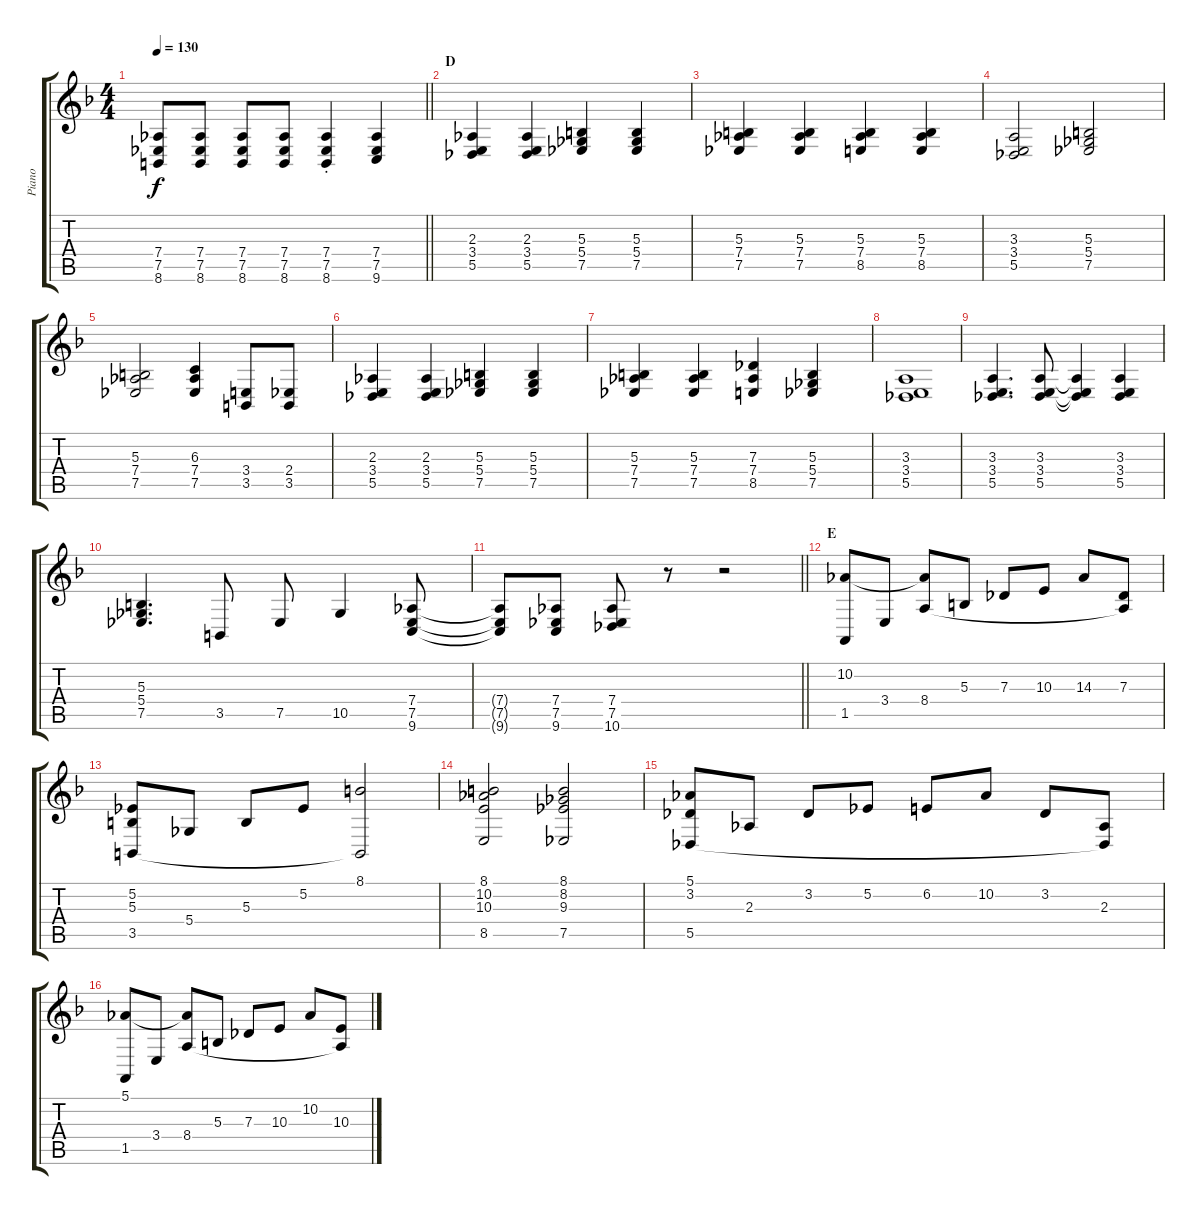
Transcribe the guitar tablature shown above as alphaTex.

\track ("Piano" "Piano") {instrument brightacousticpiano}
\staff {score tabs}
\tuning (Eb4 Bb3 Gb3 Db3 Ab2 Eb2) {hide}
\ts (4 4)
\tempo 130
\clef g2
\barLineRight lightlight
\ks f
(7.4{t} 7.5{t} 8.6{t}).8{dy f} (7.4 7.5 8.6).8 (7.4 7.5 8.6).8 (7.4 7.5 8.6).8 (7.4{st} 7.5{st} 8.6{st}).4 (7.4 7.5 9.6).4 |
\section ("" "D")
(2.3 3.4 5.5).4 (2.3 3.4 5.5).4 (5.3 5.4 7.5).4 (5.3 5.4 7.5).4 |
(5.3 7.4 7.5).4 (5.3 7.4 7.5).4 (5.3 7.4 8.5).4 (5.3 7.4 8.5).4 |
(3.3 3.4 5.5).2 (5.3 5.4 7.5).2 |
(5.3 7.4 7.5).2 (6.3 7.4 7.5).4 (3.4 3.5).8 (2.4 3.5).8 |
(2.3 3.4 5.5).4 (2.3 3.4 5.5).4 (5.3 5.4 7.5).4 (5.3 5.4 7.5).4 |
(5.3 7.4 7.5).4 (5.3 7.4 7.5).4 (7.3 7.4 8.5).4 (5.3 5.4 7.5).4 |
(3.3 3.4 5.5).1 |
(3.3 3.4 5.5).4{d} (3.3 3.4 5.5).8 (3.3{t} 3.4{t} 5.5{t}).4 (3.3 3.4 5.5).4 |
(5.3 5.4 7.5).4{d} 3.5.8 7.5.8 10.5.4 (7.4 7.5 9.6).8 |
\barLineRight lightlight
(7.4{t} 7.5{t} 9.6{t}).8 (7.4 7.5 9.6).8 (7.4 7.5 10.6).8 r.8 r.2 |
\section ("" "E")
(10.2 1.5).8 3.4.8 (10.2{t} 8.4).8 5.3.8 7.3.8 10.3.8 14.3.8 (7.3 8.4{t}).8 |
(5.2 5.3 3.5).8 5.4.8 5.3.8 5.2.8 (8.1 3.5{t}).2 |
(8.1 10.2 10.3 8.5).2 (8.1 8.2 9.3 7.5).2 |
(5.1 3.2 5.5).8 2.3.8 3.2.8 5.2.8 6.2.8 10.2.8 3.2.8 (2.3 5.5{t}).8 |
(5.1 1.5).8 3.4.8 (5.1{t} 8.4).8 5.3.8 7.3.8 10.3.8 10.2.8 (10.3 8.4{t}).8
